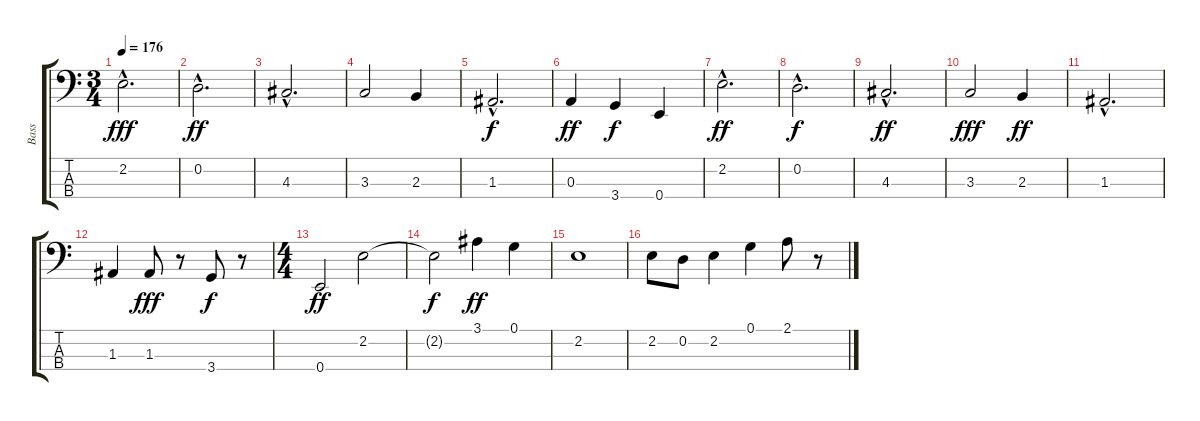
\track ("Bass" "Bass") {instrument electricbasspick}
\staff {score tabs}
\tuning (G2 D2 A1 E1) {hide}
\ts (3 4)
\tempo 176
\clef f4
\ks c
2.2{hac}.2{d dy fff} |
0.2{hac}.2{d dy ff} |
4.3{hac}.2{d} |
3.3.2 2.3.4 |
1.3{hac}.2{d dy f} |
0.3.4{dy ff} 3.4.4{dy f} 0.4.4 |
2.2{hac}.2{d dy ff} |
0.2{hac}.2{d dy f} |
4.3{hac}.2{d dy ff} |
3.3.2{dy fff} 2.3.4{dy ff} |
1.3{hac}.2{d} |
1.3.4 1.3.8{dy fff} r.8 3.4.8{dy f} r.8 |
\ts (4 4)
0.4.2{dy ff} 2.2.2 |
2.2{t}.2{dy f} 3.1.4{dy ff} 0.1.4 |
2.2.1 |
2.2.8 0.2.8 2.2.4 0.1.4 2.1.8 r.8
